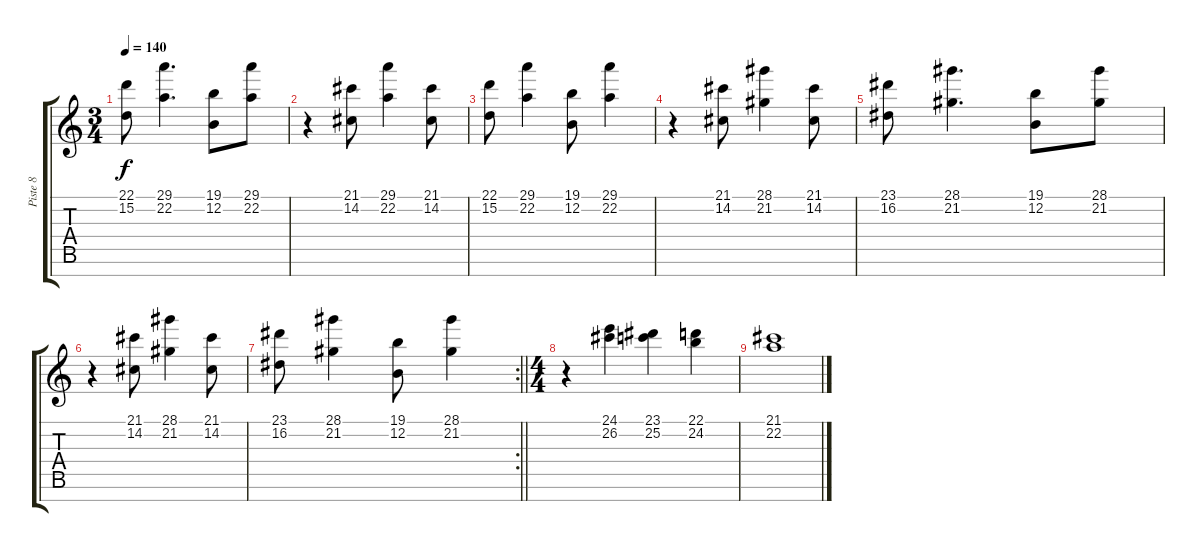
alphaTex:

\track ("Piste 8" "Piste 8") {instrument musicbox}
\staff {score tabs}
\tuning (E4 B3 G3 D3 A2 E2 B1) {hide}
\ts (3 4)
\tempo 140
\clef g2
\ks c
(22.1 15.2).8{dy f} (29.1 22.2).4{d} (19.1 12.2).8 (29.1 22.2).8 |
r.4 (21.1 14.2).8 (29.1 22.2).4 (21.1 14.2).8 |
(22.1 15.2).8 (29.1 22.2).4 (19.1 12.2).8 (29.1 22.2).4 |
r.4 (21.1 14.2).8 (28.1 21.2).4 (21.1 14.2).8 |
(23.1 16.2).8 (28.1 21.2).4{d} (19.1 12.2).8 (28.1 21.2).8 |
r.4 (21.1 14.2).8 (28.1 21.2).4 (21.1 14.2).8 |
\rc 2
\barLineRight lightlight
(23.1 16.2).8 (28.1 21.2).4 (19.1 12.2).8 (28.1 21.2).4 |
\ts (4 4)
r.4 (24.1 26.2).4 (23.1 25.2).4 (22.1 24.2).4 |
(21.1 22.2).1
